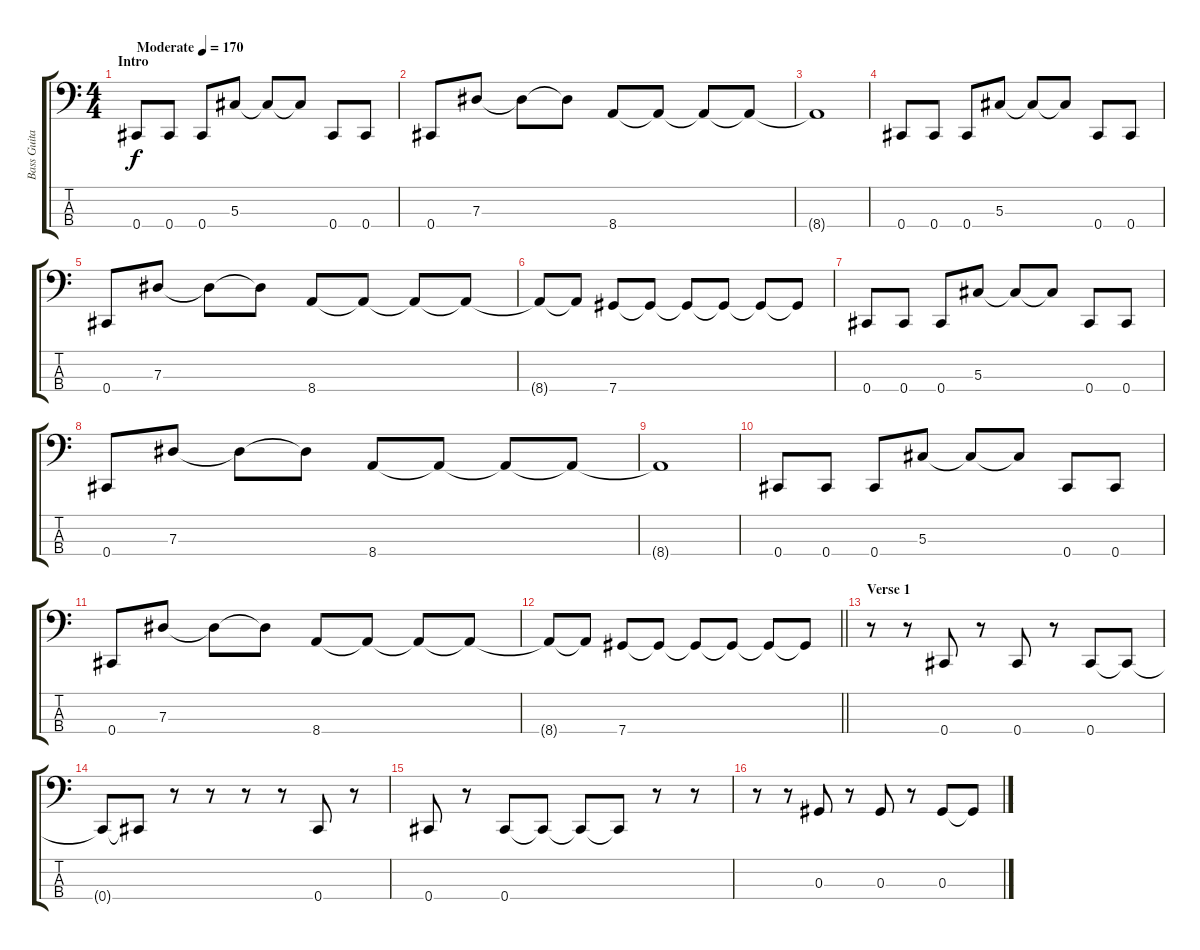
\track ("Bass Guitar" "Bass Guita") {instrument electricbassfinger}
\staff {score tabs}
\tuning (Gb2 Db2 Ab1 Db1) {hide}
\ts (4 4)
\section ("" "Intro")
\tempo (170 "Moderate")
\clef f4
\ks c
0.4.8{dy f instrument electricbassfinger} 0.4.8 0.4.8 5.3.8 5.3{t}.8 5.3{t}.8 0.4.8 0.4.8 |
0.4.8 7.3.8 7.3{t}.8 7.3{t}.8 8.4.8 8.4{t}.8 8.4{t}.8 8.4{t}.8 |
8.4{t}.1 |
0.4.8 0.4.8 0.4.8 5.3.8 5.3{t}.8 5.3{t}.8 0.4.8 0.4.8 |
0.4.8 7.3.8 7.3{t}.8 7.3{t}.8 8.4.8 8.4{t}.8 8.4{t}.8 8.4{t}.8 |
8.4{t}.8 8.4{t}.8 7.4.8 7.4{t}.8 7.4{t}.8 7.4{t}.8 7.4{t}.8 7.4{t}.8 |
0.4.8 0.4.8 0.4.8 5.3.8 5.3{t}.8 5.3{t}.8 0.4.8 0.4.8 |
0.4.8 7.3.8 7.3{t}.8 7.3{t}.8 8.4.8 8.4{t}.8 8.4{t}.8 8.4{t}.8 |
8.4{t}.1 |
0.4.8 0.4.8 0.4.8 5.3.8 5.3{t}.8 5.3{t}.8 0.4.8 0.4.8 |
0.4.8 7.3.8 7.3{t}.8 7.3{t}.8 8.4.8 8.4{t}.8 8.4{t}.8 8.4{t}.8 |
\barLineRight lightlight
8.4{t}.8 8.4{t}.8 7.4.8 7.4{t}.8 7.4{t}.8 7.4{t}.8 7.4{t}.8 7.4{t}.8 |
\section ("" "Verse 1")
r.8 r.8 0.4.8 r.8 0.4.8 r.8 0.4.8 0.4{t}.8 |
0.4{t}.8 0.4{t}.8 r.8 r.8 r.8 r.8 0.4.8 r.8 |
0.4.8 r.8 0.4.8 0.4{t}.8 0.4{t}.8 0.4{t}.8 r.8 r.8 |
r.8 r.8 0.3.8 r.8 0.3.8 r.8 0.3.8 0.3{t}.8
